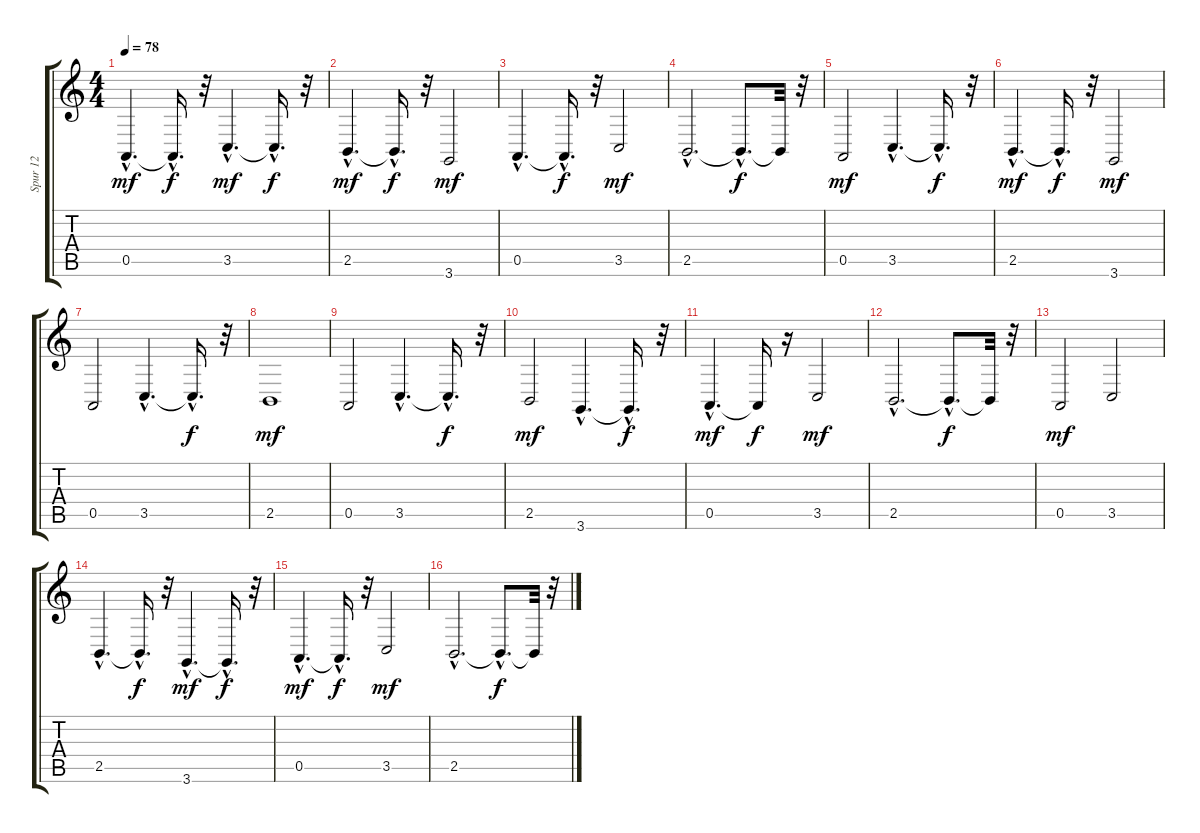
\track ("Spur 12" "Spur 12") {instrument flute}
\staff {score tabs}
\tuning (E4 B3 G3 D3 A2 E2) {hide}
\ts (4 4)
\tempo 78
\clef g2
\ks c
0.5{hac}.4{d dy mf} 0.5{hac t}.16{d dy f} r.32 3.5{hac}.4{d dy mf} 3.5{hac t}.16{d dy f} r.32 |
2.5{hac}.4{d dy mf} 2.5{hac t}.16{d dy f} r.32 3.6.2{dy mf} |
0.5{hac}.4{d} 0.5{hac t}.16{d dy f} r.32 3.5.2{dy mf} |
2.5{hac}.2{d} 2.5{hac t}.8{d dy f} 2.5{t}.32 r.32 |
0.5.2{dy mf} 3.5{hac}.4{d} 3.5{hac t}.16{d dy f} r.32 |
2.5{hac}.4{d dy mf} 2.5{hac t}.16{d dy f} r.32 3.6.2{dy mf} |
0.5.2 3.5{hac}.4{d} 3.5{hac t}.16{d dy f} r.32 |
2.5.1{dy mf} |
0.5.2 3.5{hac}.4{d} 3.5{hac t}.16{d dy f} r.32 |
2.5.2{dy mf} 3.6{hac}.4{d} 3.6{hac t}.16{d dy f} r.32 |
0.5{hac}.4{d dy mf} 0.5{t}.16{dy f} r.16 3.5.2{dy mf} |
2.5{hac}.2{d} 2.5{hac t}.8{d dy f} 2.5{t}.32 r.32 |
0.5.2{dy mf} 3.5.2 |
2.5{hac}.4{d} 2.5{hac t}.16{d dy f} r.32 3.6{hac}.4{d dy mf} 3.6{hac t}.16{d dy f} r.32 |
0.5{hac}.4{d dy mf} 0.5{hac t}.16{d dy f} r.32 3.5.2{dy mf} |
2.5{hac}.2{d} 2.5{hac t}.8{d dy f} 2.5{t}.32 r.32
